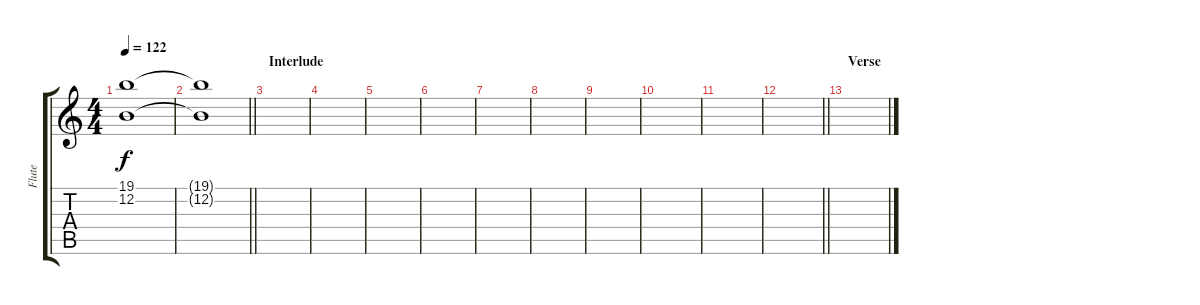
\track ("Flute" "Flute") {instrument lead3calliope}
\staff {score tabs}
\tuning (E4 B3 G3 D3 A2 E2) {hide}
\ts (4 4)
\tempo 122
\clef g2
\ks c
(19.1 12.2).1{dy f} |
\barLineRight lightlight
(19.1{t} 12.2{t}).1 |
\section ("" "Interlude")
|
|
|
|
|
|
|
|
|
\barLineRight lightlight
|
\section ("" "Verse")
